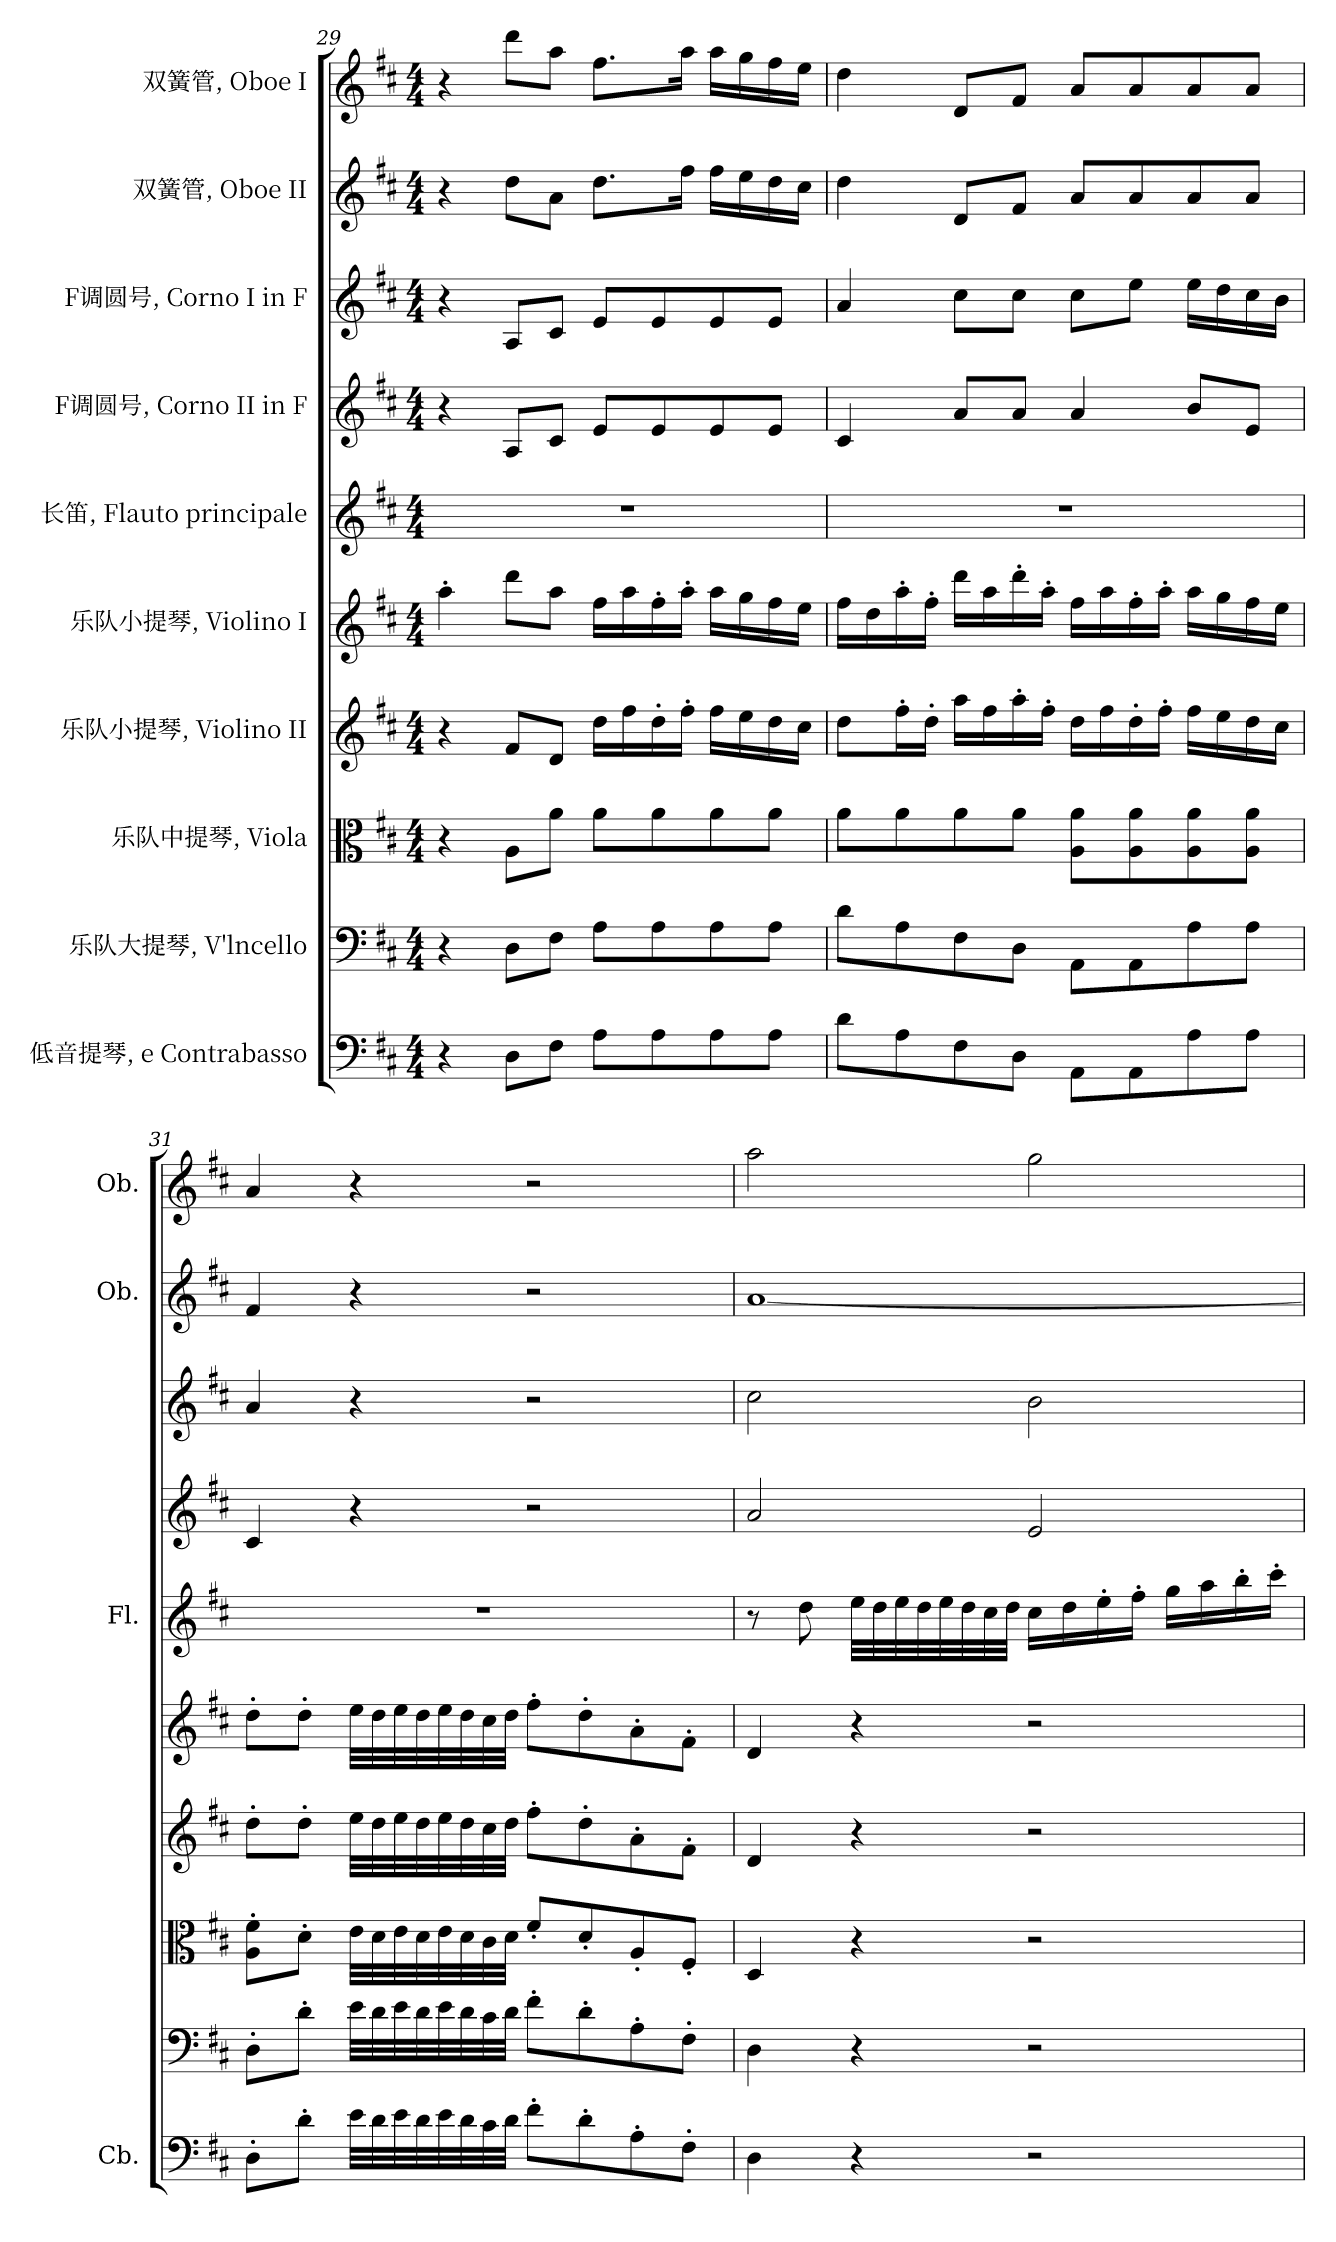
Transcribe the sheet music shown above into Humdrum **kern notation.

**kern	**kern	**kern	**kern	**kern	**kern	**kern	**kern	**kern	**kern
*part10	*part9	*part8	*part7	*part6	*part5	*part4	*part3	*part2	*part1
*staff10	*staff9	*staff8	*staff7	*staff6	*staff5	*staff4	*staff3	*staff2	*staff1
*I"低音提琴, e Contrabasso	*I"乐队大提琴, V'lncello	*I"乐队中提琴, Viola	*I"乐队小提琴, Violino II	*I"乐队小提琴, Violino I	*I"长笛, Flauto principale	*I"F调圆号, Corno II in F	*I"F调圆号, Corno I in F	*I"双簧管, Oboe II	*I"双簧管, Oboe I
*I'Cb.	*	*	*	*	*I'Fl.	*	*	*I'Ob.	*I'Ob.
*clefF4	*clefF4	*clefC3	*clefG2	*clefG2	*clefG2	*clefG2	*clefG2	*clefG2	*clefG2
*ITrd7c12	*	*	*	*	*	*ITrd4c7	*ITrd4c7	*	*
*k[f#c#]	*k[f#c#]	*k[f#c#]	*k[f#c#]	*k[f#c#]	*k[f#c#]	*k[f#]	*k[f#]	*k[f#c#]	*k[f#c#]
*M4/4	*M4/4	*M4/4	*M4/4	*M4/4	*M4/4	*M4/4	*M4/4	*M4/4	*M4/4
=29	=29	=29	=29	=29	=29	=29	=29	=29	=29
4r	4r	4r	4r	4aa'\	1r	4r	4r	4r	4r
8DD\L	8D\L	8A\L	8f#/L	8ddd\L	.	8D/L	8D/L	8dd\L	8ddd\L
8FF#\J	8F#\J	8a\J	8d/J	8aa\J	.	8F#/J	8F#/J	8a\J	8aa\J
8AA\L	8A\L	8a\L	16dd\LL	16ff#\LL	.	8A/L	8A/L	8.dd\L	8.ff#\L
.	.	.	16ff#\	16aa\	.	.	.	.	.
8AA\	8A\	8a\	16dd'\	16ff#'\	.	8A/	8A/	.	.
.	.	.	16ff#'\JJ	16aa'\JJ	.	.	.	16ff#\Jk	16aa\Jk
8AA\	8A\	8a\	16ff#\LL	16aa\LL	.	8A/	8A/	16ff#\LL	16aa\LL
.	.	.	16ee\	16gg\	.	.	.	16ee\	16gg\
8AA\J	8A\J	8a\J	16dd\	16ff#\	.	8A/J	8A/J	16dd\	16ff#\
.	.	.	16cc#\JJ	16ee\JJ	.	.	.	16cc#\JJ	16ee\JJ
!!LO:PB:g=z
=30	=30	=30	=30	=30	=30	=30	=30	=30	=30
8D\L	8d\L	8a\L	8dd\L	16ff#\LL	1r	4F#/	4d/	4dd\	4dd\
.	.	.	.	16dd\	.	.	.	.	.
8AA\	8A\	8a\	16ff#'\L	16aa'\	.	.	.	.	.
.	.	.	16dd'\JJ	16ff#'\JJ	.	.	.	.	.
8FF#\	8F#\	8a\	16aa\LL	16ddd\LL	.	8d/L	8f#\L	8d/L	8d/L
.	.	.	16ff#\	16aa\	.	.	.	.	.
8DD\J	8D\J	8a\J	16aa'\	16ddd'\	.	8d/J	8f#\J	8f#/J	8f#/J
.	.	.	16ff#'\JJ	16aa'\JJ	.	.	.	.	.
8AAA\L	8AA\L	8A\ 8a\L	16dd\LL	16ff#\LL	.	4d/	8f#\L	8a/L	8a/L
.	.	.	16ff#\	16aa\	.	.	.	.	.
8AAA\	8AA\	8A\ 8a\	16dd'\	16ff#'\	.	.	8a\J	8a/	8a/
.	.	.	16ff#'\JJ	16aa'\JJ	.	.	.	.	.
8AA\	8A\	8A\ 8a\	16ff#\LL	16aa\LL	.	8e/L	16a\LL	8a/	8a/
.	.	.	16ee\	16gg\	.	.	16g\	.	.
8AA\J	8A\J	8A\ 8a\J	16dd\	16ff#\	.	8A/J	16f#\	8a/J	8a/J
.	.	.	16cc#\JJ	16ee\JJ	.	.	16e\JJ	.	.
=31	=31	=31	=31	=31	=31	=31	=31	=31	=31
8DD'\L	8D'\L	8A\' 8f#\'L	8dd'\L	8dd'\L	1r	4F#/	4d/	4f#/	4a/
8D'\J	8d'\J	8d'\J	8dd'\J	8dd'\J	.	.	.	.	.
32E\LLL	32e\LLL	32e\LLL	32ee\LLL	32ee\LLL	.	4r	4r	4r	4r
32D\	32d\	32d\	32dd\	32dd\	.	.	.	.	.
32E\	32e\	32e\	32ee\	32ee\	.	.	.	.	.
32D\	32d\	32d\	32dd\	32dd\	.	.	.	.	.
32E\	32e\	32e\	32ee\	32ee\	.	.	.	.	.
32D\	32d\	32d\	32dd\	32dd\	.	.	.	.	.
32C#\	32c#\	32c#\	32cc#\	32cc#\	.	.	.	.	.
32D\JJJ	32d\JJJ	32d\JJJ	32dd\JJJ	32dd\JJJ	.	.	.	.	.
8F#'\L	8f#'\L	8f#'/L	8ff#'\L	8ff#'\L	.	2r	2r	2r	2r
8D'\	8d'\	8d'/	8dd'\	8dd'\	.	.	.	.	.
8AA'\	8A'\	8A'/	8a'\	8a'\	.	.	.	.	.
8FF#'\J	8F#'\J	8F#'/J	8f#'\J	8f#'\J	.	.	.	.	.
!!LO:PB:g=z
=32	=32	=32	=32	=32	=32	=32	=32	=32	=32
4DD\	4D\	4D/	4d/	4d/	8r	2d/	2f#\	[1a	2aa\
.	.	.	.	.	8dd\	.	.	.	.
4r	4r	4r	4r	4r	32ee\LLL	.	.	.	.
.	.	.	.	.	32dd\	.	.	.	.
.	.	.	.	.	32ee\	.	.	.	.
.	.	.	.	.	32dd\	.	.	.	.
.	.	.	.	.	32ee\	.	.	.	.
.	.	.	.	.	32dd\	.	.	.	.
.	.	.	.	.	32cc#\	.	.	.	.
.	.	.	.	.	32dd\JJJ	.	.	.	.
2r	2r	2r	2r	2r	16cc#\LL	2A/	2e\	.	2gg\
.	.	.	.	.	16dd\	.	.	.	.
.	.	.	.	.	16ee'\	.	.	.	.
.	.	.	.	.	16ff#'\JJ	.	.	.	.
.	.	.	.	.	16gg\LL	.	.	.	.
.	.	.	.	.	16aa\	.	.	.	.
.	.	.	.	.	16bb'\	.	.	.	.
.	.	.	.	.	16ccc#'\JJ	.	.	.	.
=	=	=	=	=	=	=	=	=	=
*-	*-	*-	*-	*-	*-	*-	*-	*-	*-
